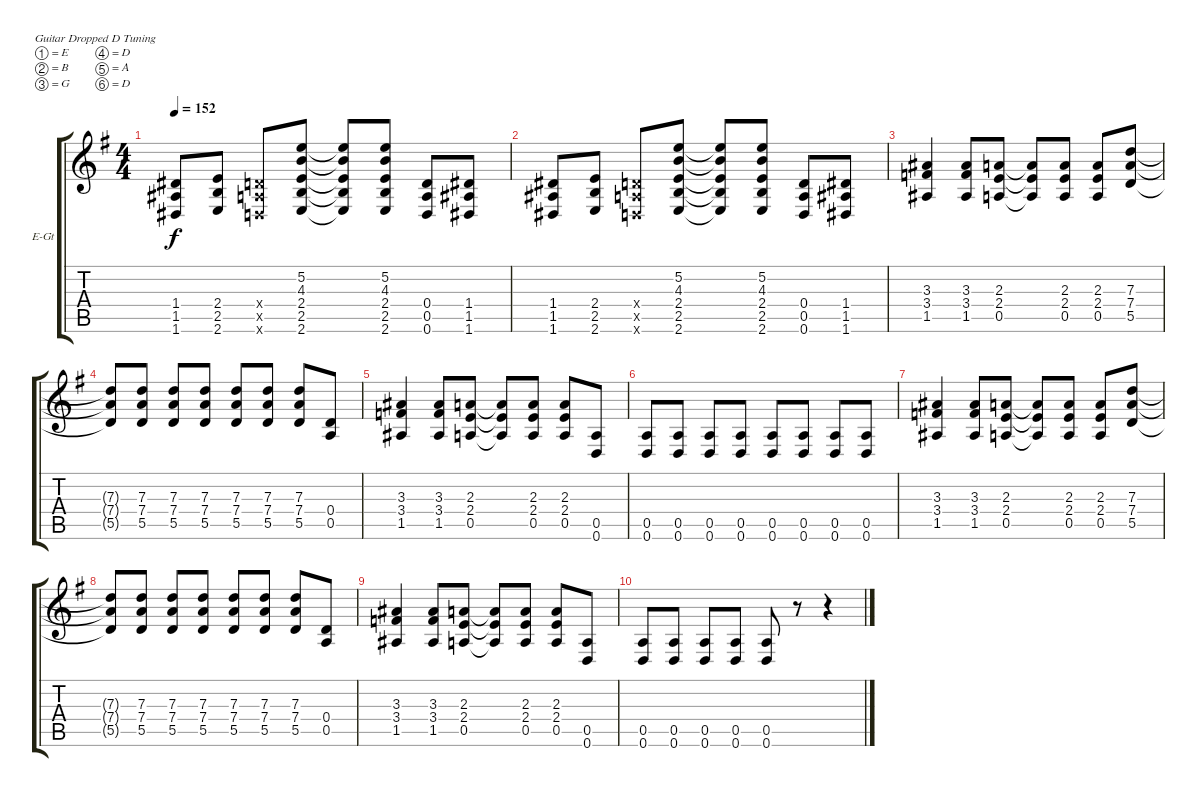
\defaultSystemsLayout 4
\bracketExtendMode groupsimilarinstruments
\firstSystemTrackNameOrientation horizontal
\otherSystemsTrackNameOrientation horizontal
\track ("Electric Guitar" "E-Gt") {instrument distortionguitar}
\staff {score tabs}
\tuning (E4 B3 G3 D3 A2 D2)
\ts (4 4)
\tempo 152
\clef g2
\ks g
(1.6 1.5 1.4).8{dy f} (2.6 2.5 2.4).8 (0.6{x} 0.5{x} 0.4{x}).8 (2.6 2.5 2.4 4.3 5.2).8 (5.2{t} 4.3{t} 2.4{t} 2.5{t} 2.6{t}).8 (5.2 4.3 2.4 2.5 2.6).8 (0.6 0.5 0.4).8 (1.4 1.5 1.6).8 |
(1.6 1.5 1.4).8 (2.6 2.5 2.4).8 (0.6{x} 0.5{x} 0.4{x}).8 (2.6 2.5 2.4 4.3 5.2).8 (5.2{t} 4.3{t} 2.4{t} 2.5{t} 2.6{t}).8 (5.2 4.3 2.4 2.5 2.6).8 (0.6 0.5 0.4).8 (1.4 1.5 1.6).8 |
(1.5 3.4 3.3).4 (1.5 3.4 3.3).8 (0.5 2.4 2.3).8 (0.5{t} 2.3{t} 2.4{t}).8 (2.3 2.4 0.5).8 (0.5 2.4 2.3).8 (5.5 7.4 7.3).8 |
(7.4{t} 7.3{t} 5.5{t}).8 (7.4 7.3 5.5).8 (7.4 7.3 5.5).8 (7.4 7.3 5.5).8 (7.4 7.3 5.5).8 (7.4 7.3 5.5).8 (7.4 7.3 5.5).8 (0.5 0.4).8 |
(1.5 3.4 3.3).4 (1.5 3.4 3.3).8 (0.5 2.4 2.3).8 (0.5{t} 2.3{t} 2.4{t}).8 (2.3 2.4 0.5).8 (0.5 2.4 2.3).8 (0.6 0.5).8 |
(0.6 0.5).8 (0.6 0.5).8 (0.6 0.5).8 (0.6 0.5).8 (0.6 0.5).8 (0.6 0.5).8 (0.6 0.5).8 (0.6 0.5).8 |
(1.5 3.4 3.3).4 (1.5 3.4 3.3).8 (0.5 2.4 2.3).8 (0.5{t} 2.3{t} 2.4{t}).8 (2.3 2.4 0.5).8 (0.5 2.4 2.3).8 (5.5 7.4 7.3).8 |
(7.4{t} 7.3{t} 5.5{t}).8 (7.4 7.3 5.5).8 (7.4 7.3 5.5).8 (7.4 7.3 5.5).8 (7.4 7.3 5.5).8 (7.4 7.3 5.5).8 (7.4 7.3 5.5).8 (0.5 0.4).8 |
(1.5 3.4 3.3).4 (1.5 3.4 3.3).8 (0.5 2.4 2.3).8 (0.5{t} 2.3{t} 2.4{t}).8 (2.3 2.4 0.5).8 (0.5 2.4 2.3).8 (0.6 0.5).8 |
(0.6 0.5).8 (0.6 0.5).8 (0.6 0.5).8 (0.6 0.5).8 (0.6 0.5).8 r.8 r.4
